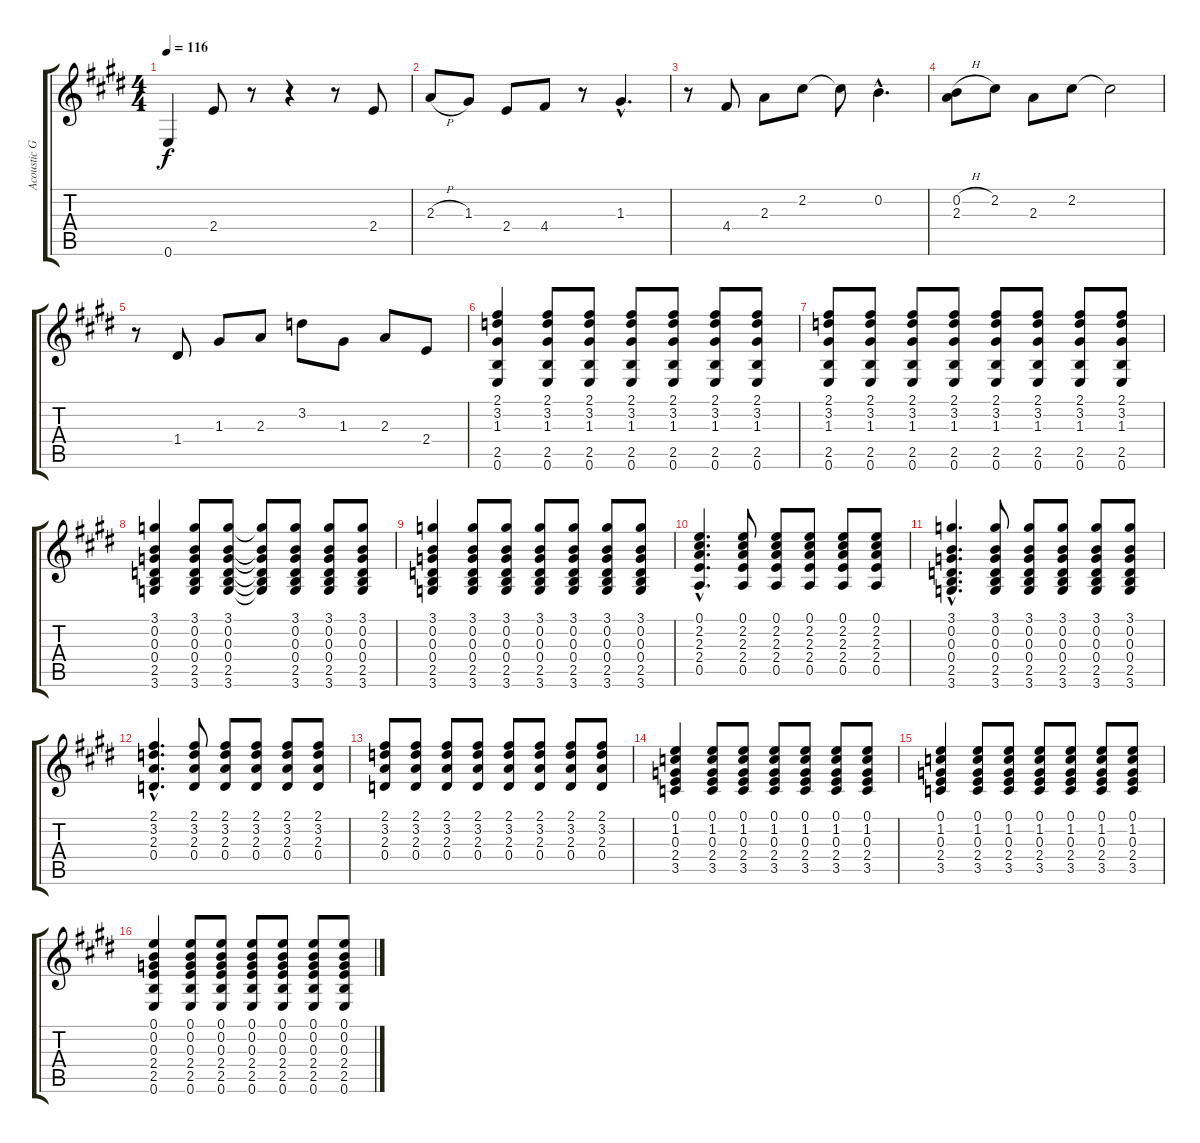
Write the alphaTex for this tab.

\track ("Acoustic Guitar" "Acoustic G") {instrument acousticguitarsteel}
\staff {score tabs}
\tuning (E4 B3 G3 D3 A2 E2) {hide}
\ts (4 4)
\tempo 116
\clef g2
\ks e
0.6.4{dy f} 2.4.8 r.8 r.4 r.8 2.4.8 |
2.3{h}.8 1.3.8 2.4.8 4.4.8 r.8 1.3{hac}.4{d} |
r.8 4.4.8 2.3.8 2.2.8 2.2{t}.8 0.2{hac}.4{d} |
(0.2{h} 2.3).8 2.2.8 2.3.8 2.2.8 2.2{t}.2 |
r.8 1.4.8 1.3.8 2.3.8 3.2.8 1.3.8 2.3.8 2.4.8 |
(2.1 3.2 1.3 2.5 0.6).4{volume 9} (2.1 3.2 1.3 2.5 0.6).8 (2.1 3.2 1.3 2.5 0.6).8 (2.1 3.2 1.3 2.5 0.6).8 (2.1 3.2 1.3 2.5 0.6).8 (2.1 3.2 1.3 2.5 0.6).8 (2.1 3.2 1.3 2.5 0.6).8 |
(2.1 3.2 1.3 2.5 0.6).8 (2.1 3.2 1.3 2.5 0.6).8 (2.1 3.2 1.3 2.5 0.6).8 (2.1 3.2 1.3 2.5 0.6).8 (2.1 3.2 1.3 2.5 0.6).8 (2.1 3.2 1.3 2.5 0.6).8 (2.1 3.2 1.3 2.5 0.6).8 (2.1 3.2 1.3 2.5 0.6).8 |
(3.1 0.2 0.3 0.4 2.5 3.6).4 (3.1 0.2 0.3 0.4 2.5 3.6).8 (3.1 0.2 0.3 0.4 2.5 3.6).8 (3.1{t} 0.2{t} 0.3{t} 0.4{t} 2.5{t} 3.6{t}).8 (3.1 0.2 0.3 0.4 2.5 3.6).8 (3.1 0.2 0.3 0.4 2.5 3.6).8 (3.1 0.2 0.3 0.4 2.5 3.6).8 |
(3.1 0.2 0.3 0.4 2.5 3.6).4 (3.1 0.2 0.3 0.4 2.5 3.6).8 (3.1 0.2 0.3 0.4 2.5 3.6).8 (3.1 0.2 0.3 0.4 2.5 3.6).8 (3.1 0.2 0.3 0.4 2.5 3.6).8 (3.1 0.2 0.3 0.4 2.5 3.6).8 (3.1 0.2 0.3 0.4 2.5 3.6).8 |
(0.1{hac} 2.2{hac} 2.3{hac} 2.4{hac} 0.5{hac}).4{d} (0.1 2.2 2.3 2.4 0.5).8 (0.1 2.2 2.3 2.4 0.5).8 (0.1 2.2 2.3 2.4 0.5).8 (0.1 2.2 2.3 2.4 0.5).8 (0.1 2.2 2.3 2.4 0.5).8 |
(3.1{hac} 0.2{hac} 0.3{hac} 0.4{hac} 2.5{hac} 3.6{hac}).4{d} (3.1 0.2 0.3 0.4 2.5 3.6).8 (3.1 0.2 0.3 0.4 2.5 3.6).8 (3.1 0.2 0.3 0.4 2.5 3.6).8 (3.1 0.2 0.3 0.4 2.5 3.6).8 (3.1 0.2 0.3 0.4 2.5 3.6).8 |
(2.1{hac} 3.2{hac} 2.3{hac} 0.4{hac}).4{d} (2.1 3.2 2.3 0.4).8 (2.1 3.2 2.3 0.4).8 (2.1 3.2 2.3 0.4).8 (2.1 3.2 2.3 0.4).8 (2.1 3.2 2.3 0.4).8 |
(2.1 3.2 2.3 0.4).8 (2.1 3.2 2.3 0.4).8 (2.1 3.2 2.3 0.4).8 (2.1 3.2 2.3 0.4).8 (2.1 3.2 2.3 0.4).8 (2.1 3.2 2.3 0.4).8 (2.1 3.2 2.3 0.4).8 (2.1 3.2 2.3 0.4).8 |
(0.1 1.2 0.3 2.4 3.5).4 (0.1 1.2 0.3 2.4 3.5).8 (0.1 1.2 0.3 2.4 3.5).8 (0.1 1.2 0.3 2.4 3.5).8 (0.1 1.2 0.3 2.4 3.5).8 (0.1 1.2 0.3 2.4 3.5).8 (0.1 1.2 0.3 2.4 3.5).8 |
(0.1 1.2 0.3 2.4 3.5).4 (0.1 1.2 0.3 2.4 3.5).8 (0.1 1.2 0.3 2.4 3.5).8 (0.1 1.2 0.3 2.4 3.5).8 (0.1 1.2 0.3 2.4 3.5).8 (0.1 1.2 0.3 2.4 3.5).8 (0.1 1.2 0.3 2.4 3.5).8 |
(0.1 0.2 0.3 2.4 2.5 0.6).4 (0.1 0.2 0.3 2.4 2.5 0.6).8 (0.1 0.2 0.3 2.4 2.5 0.6).8 (0.1 0.2 0.3 2.4 2.5 0.6).8 (0.1 0.2 0.3 2.4 2.5 0.6).8 (0.1 0.2 0.3 2.4 2.5 0.6).8 (0.1 0.2 0.3 2.4 2.5 0.6).8
